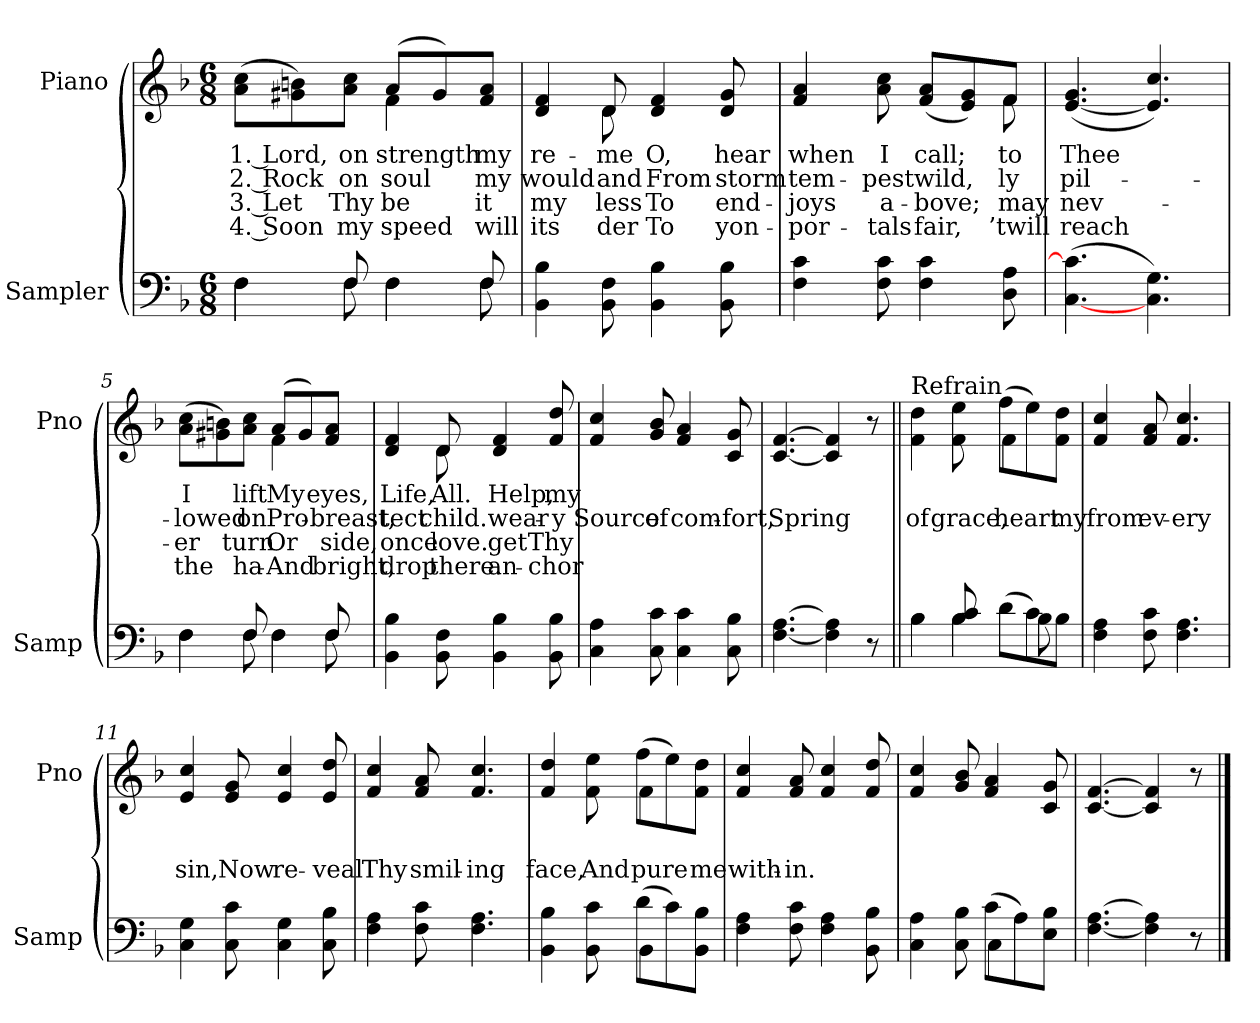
**kern	**kern	**text	**text	**text	**text
*part2	*part1	*part1	*part1	*part1	*part1
*staff2	*staff1	*staff1	*staff1	*staff1	*staff1
*I"Sampler	*I"Piano	*	*	*	*
*I'Samp	*I'Pno	*	*	*	*
*clefF4	*clefG2	*	*	*	*
*k[b-]	*k[b-]	*	*	*	*
*F:	*F:	*	*	*	*
*M6/8	*M6/8	*	*	*	*
=1	=1	=1	=1	=1	=1
*^	*^	*	*	*	*
4F\	4F	(8a\ 8cc\L	4.ryy	1. Lord,	2. Rock	3. Let	4. Soon
.	.	8g#X\ 8bn\)	.	.	.	.	.
8F/	8F	8a\ 8cc\J	.	on	on	Thy	my
4F\	4F	(8a/L	4f	strength	soul	be	speed
.	.	8g#/)	.	.	.	.	.
8F/	8F	8f/ 8a/J	8ryy	my	my	-it	will
*v	*v	*	*	*	*	*	*
=2	=2	=2	=2	=2	=2	=2
4BB-\ 4B-\	4d 4f	4ryy	re-	would	my	its
8BB-\ 8F\	8d/	8d	me	and	-less	-der
4BB-\ 4B-\	4d 4f	4.ryy	O,	From	To	To
8BB-\ 8B-\	8d 8g	.	hear	storm	end-	yon-
=3	=3	=3	=3	=3	=3	=3
4F\ 4c\	4f 4a	8ryy	when	tem-	joys	por-
*	*v	*v	*	*	*	*
8F\ 8c\	8a 8cc	I	-pest	a-	-tals
4F\ 4c\	(8f/ 8a/L	call;	wild,	-bove;	fair,
.	8e/ 8g/)	.	.	.	.
*	*^	*	*	*	*
8D\ 8A\	8f/J	8f	to	-ly	may	’twill
*	*v	*v	*	*	*	*
=4	=4	=4	=4	=4	=4
([4.C\ 4.c\]	([4.e 4.g	Thee	pil-	nev-	reach
4.C\ 4.G\)	4.e] 4.cc)	.	.	.	.
=5	=5	=5	=5	=5	=5
*^	*^	*	*	*	*
4F\	4F	(8a\ 8cc\L	4.ryy	I	-lowed	-er	the
.	.	8g#X\ 8bn\)	.	.	.	.	.
8F/	8F	8a\ 8cc\J	.	lift	on	turn	ha-
4F\	4F	(8a/L	4f	My	Pro-	Or	And
.	.	8g#/)	.	.	.	.	.
8F/	8F	8f/ 8a/J	8ryy	eyes,	breast,	-side,	bright,
*v	*v	*	*	*	*	*	*
=6	=6	=6	=6	=6	=6	=6
4BB- 4B-	4d 4f	4ryy	Life,	-tect	once	drop
8BB- 8F	8d/	8d	All.	child.	love.	there.
4BB- 4B-	4d 4f	4.ryy	Help,	wear-	-get	an-
8BB- 8B-	8f 8dd	.	my	-y	Thy	-chor
*	*v	*v	*	*	*	*
=7	=7	=7	=7	=7	=7
4C 4A	4f 4cc	.	Source	.	.
8C 8c	8g 8b-	.	of	.	.
4C 4c	4f 4a	.	com-	.	.
8C 8B-	8c 8g	.	-fort,	.	.
=8	=8	=8	=8	=8	=8
[4.F [4.A	[4.c [4.f	.	Spring	.	.
4F] 4A]	4c] 4f]	.	.	.	.
8r	8r	.	.	.	.
=9||	=9||	=9||	=9||	=9||	=9||
*^	*^	*	*	*	*
!	!	!LO:TX:t=Refrain	!	!	!	!	!
4B-\	4B-	4f\ 4dd\	4.ryy	.	of	.	.
8B- 8c	4B-	8f 8ee	.	.	grace,	.	.
(8d\L	.	(8ff\L	4f	.	heart	.	.
8c\)	8B-	8ee\)	.	.	.	.	.
8B-\J	8ryy	8f\ 8dd\J	8ryy	.	my	.	.
*v	*v	*	*	*	*	*	*
*	*v	*v	*	*	*	*
=10	=10	=10	=10	=10	=10
4F 4A	4f 4cc	.	from	.	.
8F 8c	8f 8a	.	ev-	.	.
4.F 4.A	4.f 4.cc	.	-ery	.	.
=11	=11	=11	=11	=11	=11
4C 4G	4e 4cc	.	sin,	.	.
8C 8c	8e 8g	.	Now	.	.
4C 4G	4e 4cc	.	re-	.	.
8C 8B-	8e 8dd	.	-veal	.	.
=12	=12	=12	=12	=12	=12
4F 4A	4f 4cc	.	Thy	.	.
8F 8c	8f 8a	.	smil-	.	.
4.F 4.A	4.f 4.cc	.	-ing	.	.
=13	=13	=13	=13	=13	=13
*^	*^	*	*	*	*
4BB- 4B-	4.ryy	4f 4dd	4.ryy	.	face,	.	.
8BB- 8c	.	8f 8ee	.	.	And	.	.
(8d\L	4BB-	(8ff\L	4f	.	pure	.	.
8c\)	.	8ee\)	.	.	.	.	.
8BB-\ 8B-\J	8ryy	8f\ 8dd\J	8ryy	.	me	.	.
*v	*v	*	*	*	*	*	*
*	*v	*v	*	*	*	*
=14	=14	=14	=14	=14	=14
4F 4A	4f 4cc	.	with-	.	.
8F 8c	8f 8a	.	-in.	.	.
4F 4A	4f 4cc	.	.	.	.
8BB- 8B-	8f 8dd	.	.	.	.
=15	=15	=15	=15	=15	=15
*^	*	*	*	*	*
4C 4A	4.ryy	4f 4cc	.	.	.	.
8C 8B-	.	8g 8b-	.	.	.	.
(8c\L	4C	4f 4a	.	.	.	.
8A\)	.	.	.	.	.	.
8E\ 8B-\J	8ryy	8c 8g	.	.	.	.
*v	*v	*	*	*	*	*
=16	=16	=16	=16	=16	=16
[4.F [4.A	[4.c [4.f	.	.	.	.
4F] 4A]	4c] 4f]	.	.	.	.
8r	8r	.	.	.	.
==	==	==	==	==	==
*-	*-	*-	*-	*-	*-
